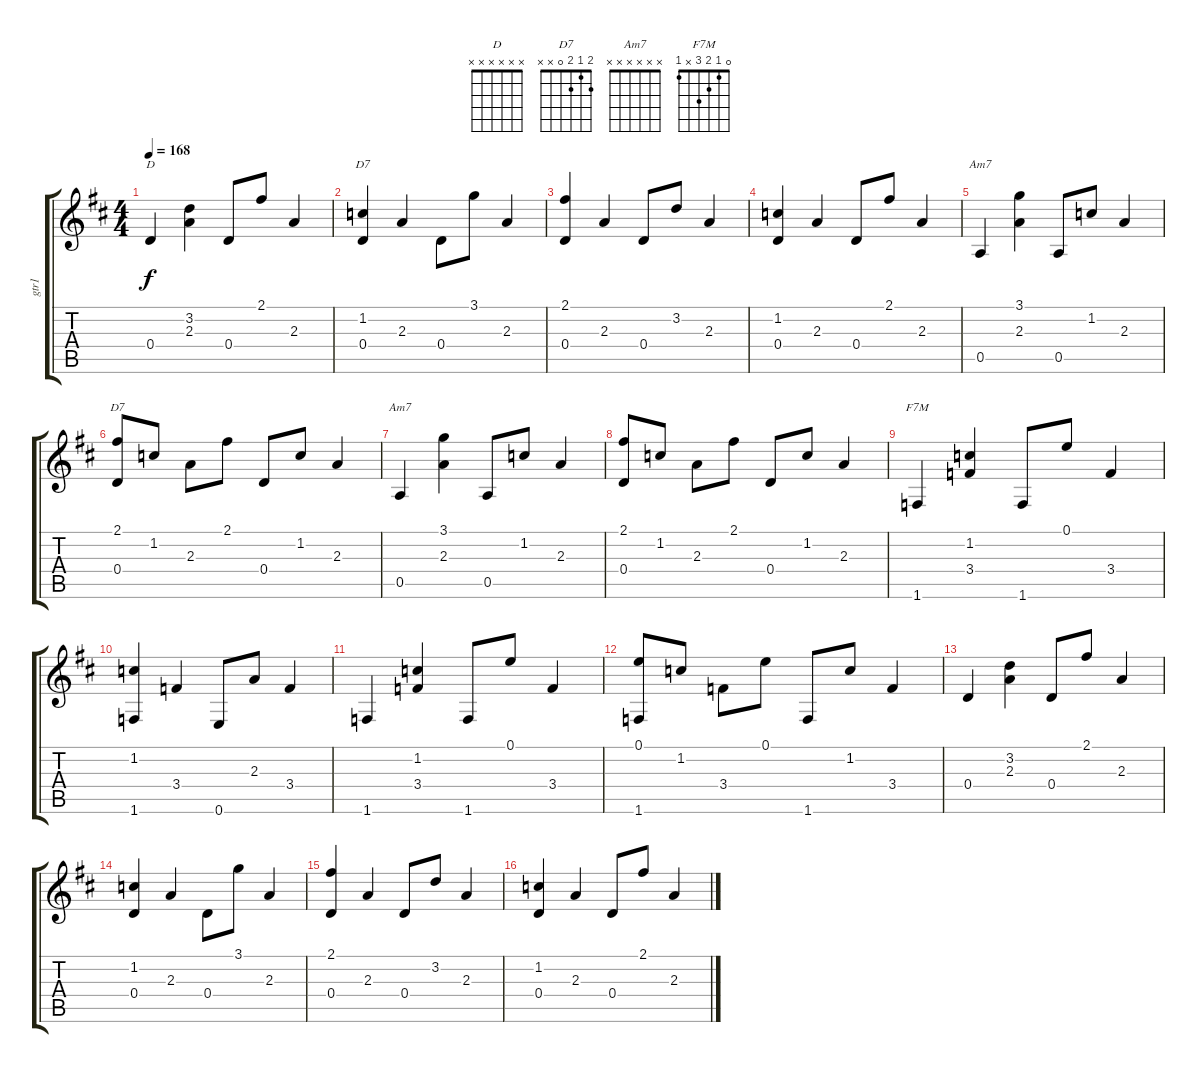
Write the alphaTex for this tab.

\track ("gtr1" "gtr1") {instrument acousticguitarnylon}
\staff {score tabs}
\tuning (E4 B3 G3 D3 A2 E2) {hide}
\chord ("D" x x x x x x)
\chord ("D7" x x x x x x)
\chord ("Am7" 3 1 2 2 0 x)
\chord ("D7" 2 1 2 0 x x)
\chord ("Am7" x x x x x x)
\chord ("F7M" 0 1 2 3 x 1)
\ts (4 4)
\tempo 168
\clef g2
\ks d
0.4.4{ch "D" dy f} (3.2 2.3).4 0.4.8 2.1.8 2.3.4 |
(1.2 0.4).4{ch "D7"} 2.3.4 0.4.8 3.1.8 2.3.4 |
(2.1 0.4).4 2.3.4 0.4.8 3.2.8 2.3.4 |
(1.2 0.4).4 2.3.4 0.4.8 2.1.8 2.3.4 |
0.5.4{ch "Am7"} (3.1 2.3).4 0.5.8 1.2.8 2.3.4 |
(2.1 0.4).8{ch "D7"} 1.2.8 2.3.8 2.1.8 0.4.8 1.2.8 2.3.4 |
0.5.4{ch "Am7"} (3.1 2.3).4 0.5.8 1.2.8 2.3.4 |
(2.1 0.4).8 1.2.8 2.3.8 2.1.8 0.4.8 1.2.8 2.3.4 |
1.6.4{ch "F7M"} (1.2 3.4).4 1.6.8 0.1.8 3.4.4 |
(1.2 1.6).4 3.4.4 0.6.8 2.3.8 3.4.4 |
1.6.4 (1.2 3.4).4 1.6.8 0.1.8 3.4.4 |
(0.1 1.6).8 1.2.8 3.4.8 0.1.8 1.6.8 1.2.8 3.4.4 |
0.4.4 (3.2 2.3).4 0.4.8 2.1.8 2.3.4 |
(1.2 0.4).4 2.3.4 0.4.8 3.1.8 2.3.4 |
(2.1 0.4).4 2.3.4 0.4.8 3.2.8 2.3.4 |
(1.2 0.4).4 2.3.4 0.4.8 2.1.8 2.3.4
